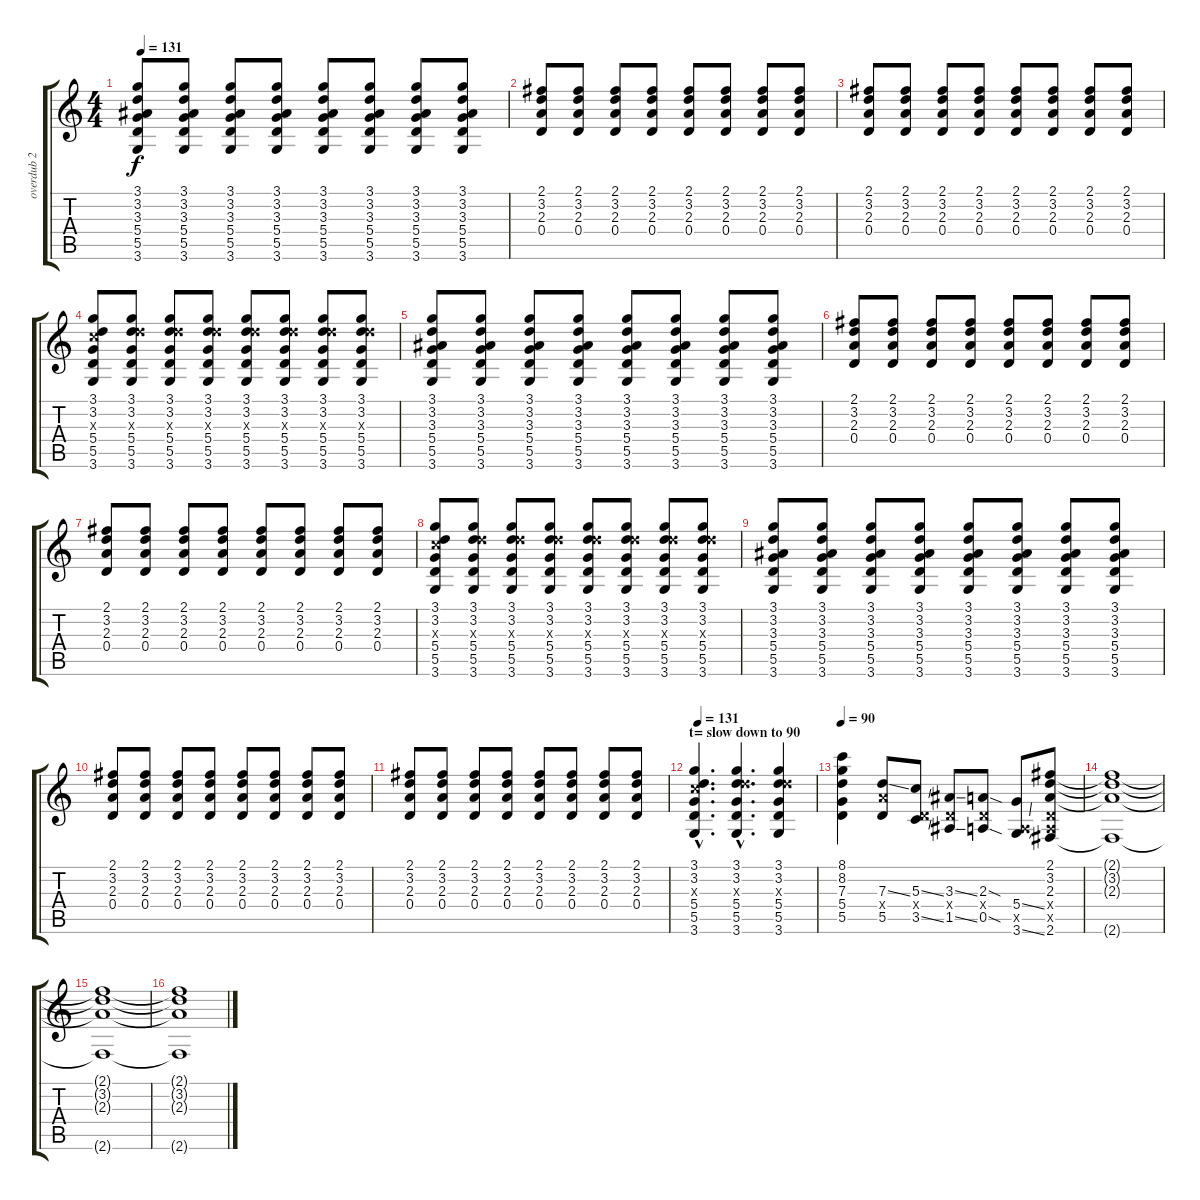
\track ("overdub 2" "overdub 2") {instrument electricguitarjazz}
\staff {score tabs}
\tuning (E4 B3 G3 D3 A2 E2) {hide}
\ts (4 4)
\tempo 131
\clef g2
\ks c
(3.1 3.2 3.3 5.4 5.5 3.6).8{dy f} (3.1 3.2 3.3 5.4 5.5 3.6).8 (3.1 3.2 3.3 5.4 5.5 3.6).8 (3.1 3.2 3.3 5.4 5.5 3.6).8 (3.1 3.2 3.3 5.4 5.5 3.6).8 (3.1 3.2 3.3 5.4 5.5 3.6).8 (3.1 3.2 3.3 5.4 5.5 3.6).8 (3.1 3.2 3.3 5.4 5.5 3.6).8 |
(2.1 3.2 2.3 0.4).8 (2.1 3.2 2.3 0.4).8 (2.1 3.2 2.3 0.4).8 (2.1 3.2 2.3 0.4).8 (2.1 3.2 2.3 0.4).8 (2.1 3.2 2.3 0.4).8 (2.1 3.2 2.3 0.4).8 (2.1 3.2 2.3 0.4).8 |
(2.1 3.2 2.3 0.4).8 (2.1 3.2 2.3 0.4).8 (2.1 3.2 2.3 0.4).8 (2.1 3.2 2.3 0.4).8 (2.1 3.2 2.3 0.4).8 (2.1 3.2 2.3 0.4).8 (2.1 3.2 2.3 0.4).8 (2.1 3.2 2.3 0.4).8 |
(3.1 3.2 5.3{x} 5.4 5.5 3.6).8 (3.1 3.2 7.3{x} 5.4 5.5 3.6).8 (3.1 3.2 7.3{x} 5.4 5.5 3.6).8 (3.1 3.2 7.3{x} 5.4 5.5 3.6).8 (3.1 3.2 7.3{x} 5.4 5.5 3.6).8 (3.1 3.2 7.3{x} 5.4 5.5 3.6).8 (3.1 3.2 7.3{x} 5.4 5.5 3.6).8 (3.1 3.2 7.3{x} 5.4 5.5 3.6).8 |
(3.1 3.2 3.3 5.4 5.5 3.6).8 (3.1 3.2 3.3 5.4 5.5 3.6).8 (3.1 3.2 3.3 5.4 5.5 3.6).8 (3.1 3.2 3.3 5.4 5.5 3.6).8 (3.1 3.2 3.3 5.4 5.5 3.6).8 (3.1 3.2 3.3 5.4 5.5 3.6).8 (3.1 3.2 3.3 5.4 5.5 3.6).8 (3.1 3.2 3.3 5.4 5.5 3.6).8 |
(2.1 3.2 2.3 0.4).8 (2.1 3.2 2.3 0.4).8 (2.1 3.2 2.3 0.4).8 (2.1 3.2 2.3 0.4).8 (2.1 3.2 2.3 0.4).8 (2.1 3.2 2.3 0.4).8 (2.1 3.2 2.3 0.4).8 (2.1 3.2 2.3 0.4).8 |
(2.1 3.2 2.3 0.4).8 (2.1 3.2 2.3 0.4).8 (2.1 3.2 2.3 0.4).8 (2.1 3.2 2.3 0.4).8 (2.1 3.2 2.3 0.4).8 (2.1 3.2 2.3 0.4).8 (2.1 3.2 2.3 0.4).8 (2.1 3.2 2.3 0.4).8 |
(3.1 3.2 5.3{x} 5.4 5.5 3.6).8 (3.1 3.2 7.3{x} 5.4 5.5 3.6).8 (3.1 3.2 7.3{x} 5.4 5.5 3.6).8 (3.1 3.2 7.3{x} 5.4 5.5 3.6).8 (3.1 3.2 7.3{x} 5.4 5.5 3.6).8 (3.1 3.2 7.3{x} 5.4 5.5 3.6).8 (3.1 3.2 7.3{x} 5.4 5.5 3.6).8 (3.1 3.2 7.3{x} 5.4 5.5 3.6).8 |
(3.1 3.2 3.3 5.4 5.5 3.6).8 (3.1 3.2 3.3 5.4 5.5 3.6).8 (3.1 3.2 3.3 5.4 5.5 3.6).8 (3.1 3.2 3.3 5.4 5.5 3.6).8 (3.1 3.2 3.3 5.4 5.5 3.6).8 (3.1 3.2 3.3 5.4 5.5 3.6).8 (3.1 3.2 3.3 5.4 5.5 3.6).8 (3.1 3.2 3.3 5.4 5.5 3.6).8 |
(2.1 3.2 2.3 0.4).8 (2.1 3.2 2.3 0.4).8 (2.1 3.2 2.3 0.4).8 (2.1 3.2 2.3 0.4).8 (2.1 3.2 2.3 0.4).8 (2.1 3.2 2.3 0.4).8 (2.1 3.2 2.3 0.4).8 (2.1 3.2 2.3 0.4).8 |
(2.1 3.2 2.3 0.4).8 (2.1 3.2 2.3 0.4).8 (2.1 3.2 2.3 0.4).8 (2.1 3.2 2.3 0.4).8 (2.1 3.2 2.3 0.4).8 (2.1 3.2 2.3 0.4).8 (2.1 3.2 2.3 0.4).8 (2.1 3.2 2.3 0.4).8 |
\section ("" "t= slow down to 90")
\tempo 131
(3.1{hac} 3.2{hac} 5.3{hac x} 5.4{hac} 5.5{hac} 3.6{hac}).4{d volume 8 balance 14 instrument overdrivenguitar} (3.1{hac} 3.2{hac} 7.3{hac x} 5.4{hac} 5.5{hac} 3.6{hac}).4{d} (3.1 3.2 7.3{x} 5.4 5.5 3.6).4 |
\tempo 90
(8.1 8.2 7.3 5.4 5.5).4 (7.3{ss} 7.4{x} 5.5).8 (5.3{ss} 0.4{x} 3.5{ss}).8 (3.3{ss} 0.4{x} 1.5{ss}).8 (2.3{sod} 0.4{x} 0.5{sod}).8 (5.4{ss} 0.5{x} 3.6{ss}).8 (2.1 3.2 2.3 0.4{x} 0.5{x} 2.6).8 |
(2.1{t} 3.2{t} 2.3{t} 2.6{t}).1 |
(2.1{t} 3.2{t} 2.3{t} 2.6{t}).1 |
(2.1{t} 3.2{t} 2.3{t} 2.6{t}).1
